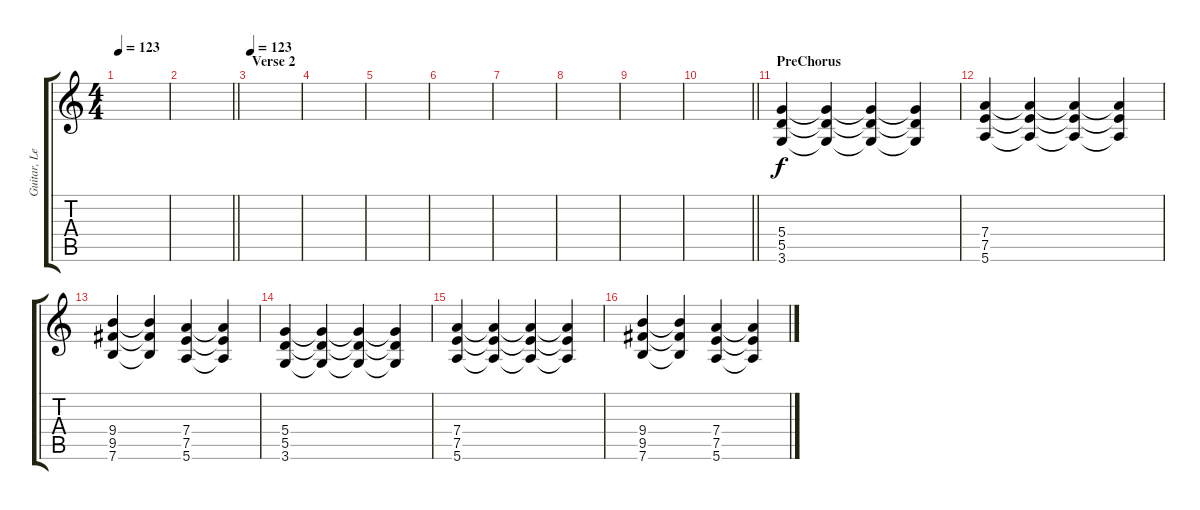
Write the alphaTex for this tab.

\track ("Guitar, Lead" "Guitar, Le") {instrument overdrivenguitar}
\staff {score tabs}
\tuning (E4 B3 G3 D3 A2 E2) {hide}
\ts (4 4)
\tempo 123
\clef g2
\ks c
|
\barLineRight lightlight
|
\section ("" "Verse 2")
\tempo 123
|
|
|
|
|
|
|
\barLineRight lightlight
|
\section ("" "PreChorus")
(5.4 5.5 3.6).4 (5.4{t} 5.5{t} 3.6{t}).4 (5.4{t} 5.5{t} 3.6{t}).4 (5.4{t} 5.5{t} 3.6{t}).4 |
(7.4 7.5 5.6).4 (7.4{t} 7.5{t} 5.6{t}).4 (7.4{t} 7.5{t} 5.6{t}).4 (7.4{t} 7.5{t} 5.6{t}).4 |
(9.4 9.5 7.6).4 (9.4{t} 9.5{t} 7.6{t}).4 (7.4 7.5 5.6).4 (7.4{t} 7.5{t} 5.6{t}).4 |
(5.4 5.5 3.6).4 (5.4{t} 5.5{t} 3.6{t}).4 (5.4{t} 5.5{t} 3.6{t}).4 (5.4{t} 5.5{t} 3.6{t}).4 |
(7.4 7.5 5.6).4 (7.4{t} 7.5{t} 5.6{t}).4 (7.4{t} 7.5{t} 5.6{t}).4 (7.4{t} 7.5{t} 5.6{t}).4 |
(9.4 9.5 7.6).4 (9.4{t} 9.5{t} 7.6{t}).4 (7.4 7.5 5.6).4 (7.4{t} 7.5{t} 5.6{t}).4
